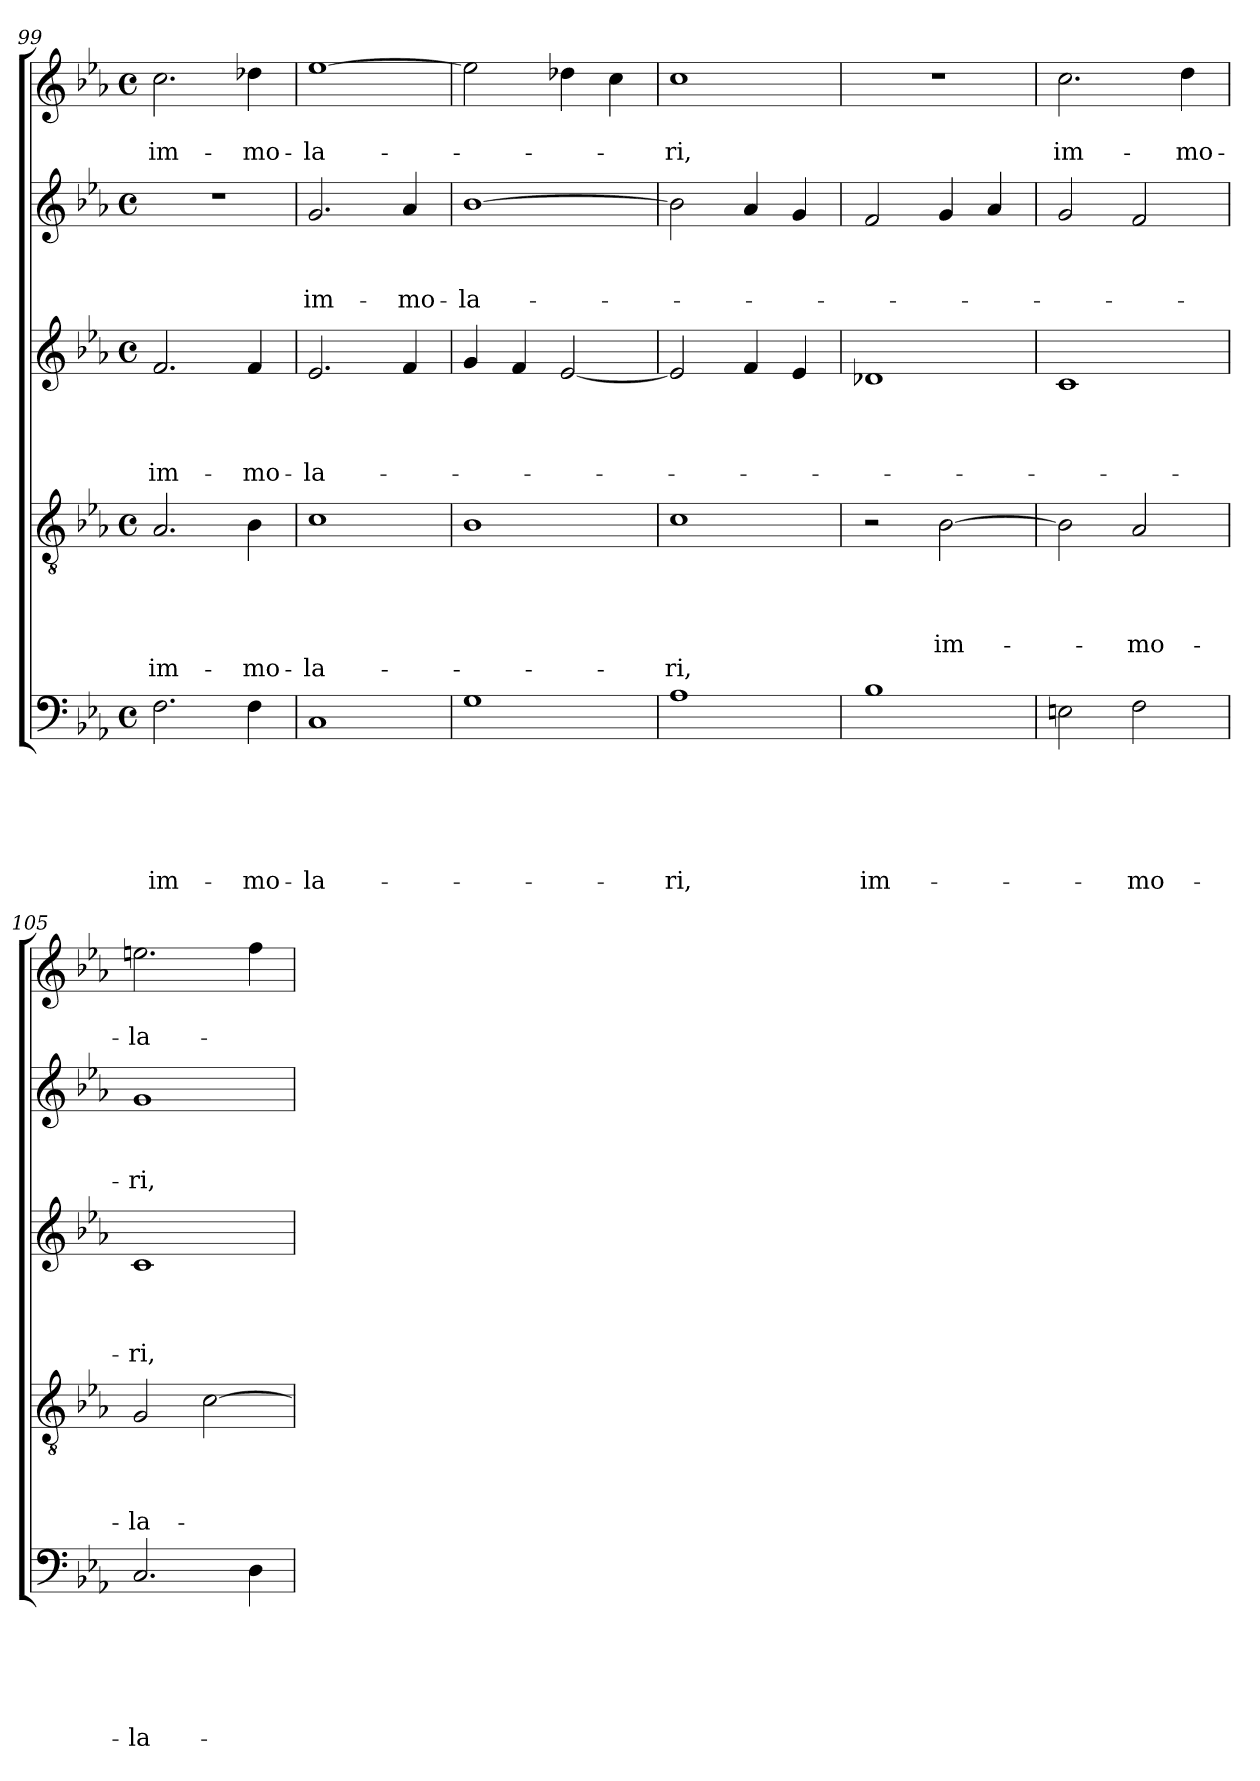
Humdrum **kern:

**kern	**text	**text	**text	**text	**text	**text	**kern	**text	**text	**text	**text	**text	**kern	**text	**text	**text	**text	**kern	**text	**text	**text	**kern	**text	**text
*part5	*part5	*part5	*part5	*part5	*part5	*part5	*part4	*part4	*part4	*part4	*part4	*part4	*part3	*part3	*part3	*part3	*part3	*part2	*part2	*part2	*part2	*part1	*part1	*part1
*staff5	*staff5	*staff5	*staff5	*staff5	*staff5	*staff5	*staff4	*staff4	*staff4	*staff4	*staff4	*staff4	*staff3	*staff3	*staff3	*staff3	*staff3	*staff2	*staff2	*staff2	*staff2	*staff1	*staff1	*staff1
*clefF4	*	*	*	*	*	*	*clefGv2	*	*	*	*	*	*clefG2	*	*	*	*	*clefG2	*	*	*	*clefG2	*	*
*k[b-e-a-]	*	*	*	*	*	*	*k[b-e-a-]	*	*	*	*	*	*k[b-e-a-]	*	*	*	*	*k[b-e-a-]	*	*	*	*k[b-e-a-]	*	*
*c:	*	*	*	*	*	*	*c:	*	*	*	*	*	*c:	*	*	*	*	*c:	*	*	*	*c:	*	*
*M4/4	*	*	*	*	*	*	*M4/4	*	*	*	*	*	*M4/4	*	*	*	*	*M4/4	*	*	*	*M4/4	*	*
*met(c)	*	*	*	*	*	*	*met(c)	*	*	*	*	*	*met(c)	*	*	*	*	*met(c)	*	*	*	*met(c)	*	*
=99	=99	=99	=99	=99	=99	=99	=99	=99	=99	=99	=99	=99	=99	=99	=99	=99	=99	=99	=99	=99	=99	=99	=99	=99
!	!	!	!	!	!	!LO:LY:b	!	!	!	!	!	!LO:LY:b	!	!	!	!	!LO:LY:b	!	!	!	!	!	!	!LO:LY:b
2.F\	.	.	.	.	.	im-	2.A-/	.	.	.	.	im-	2.f/	.	.	.	im-	1r	.	.	.	2.cc\	.	im-
!	!	!	!	!	!	!LO:LY:b	!	!	!	!	!	!LO:LY:b	!	!	!	!	!LO:LY:b	!	!	!	!	!	!	!LO:LY:b
4F\	.	.	.	.	.	-mo-	4B-\	.	.	.	.	-mo-	4f/	.	.	.	-mo-	.	.	.	.	4dd-X\	.	-mo-
=100	=100	=100	=100	=100	=100	=100	=100	=100	=100	=100	=100	=100	=100	=100	=100	=100	=100	=100	=100	=100	=100	=100	=100	=100
!	!	!	!	!	!	!LO:LY:b	!	!	!	!	!	!LO:LY:b	!	!	!	!	!LO:LY:b	!	!	!	!LO:LY:b	!	!	!LO:LY:b
1C	.	.	.	.	.	-la-	1c	.	.	.	.	-la-	2.e-/	.	.	.	-la-	2.g/	.	.	im-	[1ee-	.	-la-
!	!	!	!	!	!	!	!	!	!	!	!	!	!	!	!	!	!	!	!	!	!LO:LY:b	!	!	!
.	.	.	.	.	.	.	.	.	.	.	.	.	4f/	.	.	.	.	4a-/	.	.	-mo-	.	.	.
=101	=101	=101	=101	=101	=101	=101	=101	=101	=101	=101	=101	=101	=101	=101	=101	=101	=101	=101	=101	=101	=101	=101	=101	=101
!	!	!	!	!	!	!	!	!	!	!	!	!	!	!	!	!	!	!	!	!	!LO:LY:b	!	!	!
1G	.	.	.	.	.	.	1B-	.	.	.	.	.	4g/	.	.	.	.	[1b-	.	.	-la-	2ee-\]	.	.
.	.	.	.	.	.	.	.	.	.	.	.	.	4f/	.	.	.	.	.	.	.	.	.	.	.
.	.	.	.	.	.	.	.	.	.	.	.	.	[2e-/	.	.	.	.	.	.	.	.	4dd-X\	.	.
.	.	.	.	.	.	.	.	.	.	.	.	.	.	.	.	.	.	.	.	.	.	4cc\	.	.
=102	=102	=102	=102	=102	=102	=102	=102	=102	=102	=102	=102	=102	=102	=102	=102	=102	=102	=102	=102	=102	=102	=102	=102	=102
!	!	!	!	!	!	!LO:LY:b	!	!	!	!	!	!LO:LY:b	!	!	!	!	!	!	!	!	!	!	!	!LO:LY:b
1A-	.	.	.	.	.	-ri,	1c	.	.	.	.	-ri,	2e-/]	.	.	.	.	2b-\]	.	.	.	1cc	.	-ri,
.	.	.	.	.	.	.	.	.	.	.	.	.	4f/	.	.	.	.	4a-/	.	.	.	.	.	.
.	.	.	.	.	.	.	.	.	.	.	.	.	4e-/	.	.	.	.	4g/	.	.	.	.	.	.
=103	=103	=103	=103	=103	=103	=103	=103	=103	=103	=103	=103	=103	=103	=103	=103	=103	=103	=103	=103	=103	=103	=103	=103	=103
!	!	!	!	!	!	!LO:LY:b	!	!	!	!	!	!	!	!	!	!	!	!	!	!	!	!	!	!
1B-	.	.	.	.	.	im-	2r	.	.	.	.	.	1d-X	.	.	.	.	2f/	.	.	.	1r	.	.
!	!	!	!	!	!	!	!	!	!	!	!LO:LY:b	!	!	!	!	!	!	!	!	!	!	!	!	!
.	.	.	.	.	.	.	[2B-\	.	.	.	im-	.	.	.	.	.	.	4g/	.	.	.	.	.	.
.	.	.	.	.	.	.	.	.	.	.	.	.	.	.	.	.	.	4a-/	.	.	.	.	.	.
=104	=104	=104	=104	=104	=104	=104	=104	=104	=104	=104	=104	=104	=104	=104	=104	=104	=104	=104	=104	=104	=104	=104	=104	=104
!	!	!	!	!	!	!	!	!	!	!	!	!	!	!	!	!	!	!	!	!	!	!	!	!LO:LY:b
2En\	.	.	.	.	.	.	2B-\]	.	.	.	.	.	1c	.	.	.	.	2g/	.	.	.	2.cc\	.	im-
!	!	!	!	!	!	!LO:LY:b	!	!	!	!	!LO:LY:b	!	!	!	!	!	!	!	!	!	!	!	!	!
2F\	.	.	.	.	.	-mo-	2A-/	.	.	.	-mo-	.	.	.	.	.	.	2f/	.	.	.	.	.	.
!	!	!	!	!	!	!	!	!	!	!	!	!	!	!	!	!	!	!	!	!	!	!	!	!LO:LY:b
.	.	.	.	.	.	.	.	.	.	.	.	.	.	.	.	.	.	.	.	.	.	4dd\	.	-mo-
=105	=105	=105	=105	=105	=105	=105	=105	=105	=105	=105	=105	=105	=105	=105	=105	=105	=105	=105	=105	=105	=105	=105	=105	=105
!	!	!	!	!	!	!LO:LY:b	!	!	!	!	!LO:LY:b	!	!	!	!	!	!LO:LY:b	!	!	!	!LO:LY:b	!	!	!LO:LY:b
2.C/	.	.	.	.	.	-la-	2G/	.	.	.	-la-	.	1c	.	.	.	-ri,	1g	.	.	-ri,	2.een\	.	-la-
.	.	.	.	.	.	.	[2c\	.	.	.	.	.	.	.	.	.	.	.	.	.	.	.	.	.
4D\	.	.	.	.	.	.	.	.	.	.	.	.	.	.	.	.	.	.	.	.	.	4ff\	.	.
=	=	=	=	=	=	=	=	=	=	=	=	=	=	=	=	=	=	=	=	=	=	=	=	=
*-	*-	*-	*-	*-	*-	*-	*-	*-	*-	*-	*-	*-	*-	*-	*-	*-	*-	*-	*-	*-	*-	*-	*-	*-
